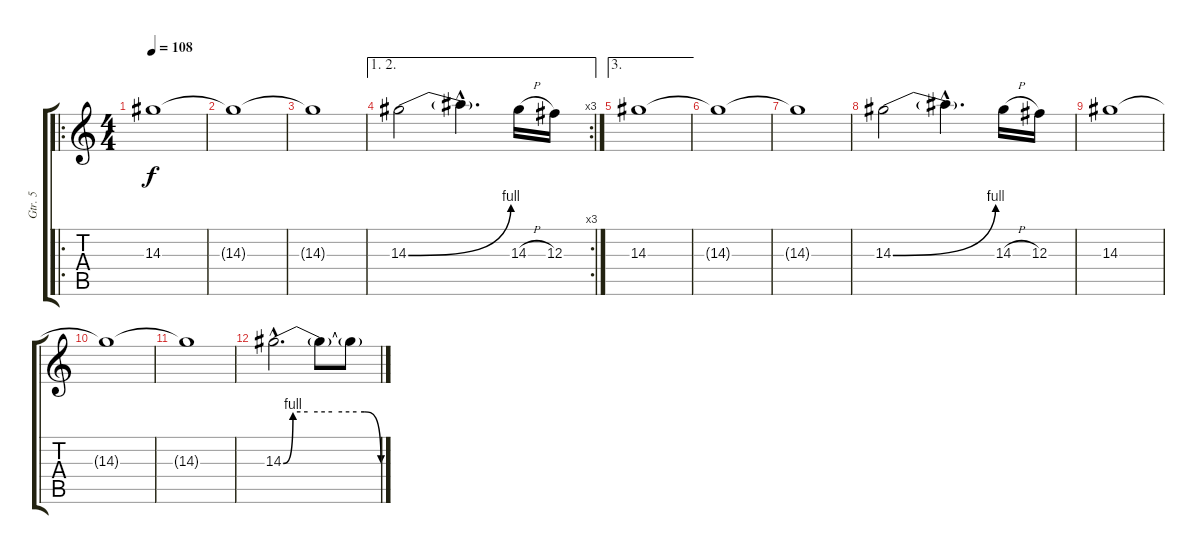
\track ("Gtr. 5" "Gtr. 5") {instrument overdrivenguitar}
\staff {score tabs}
\tuning (Eb4 Bb3 Gb3 Db3 Ab2 Eb2) {hide}
\ro
\ts (4 4)
\tempo 108
\clef g2
\ks c
14.3.1{dy f} |
14.3{t}.1 |
14.3{t}.1 |
\ae (1 2)
\rc 3
14.3{be (bend 0 0 60 4)}.2 14.3{hac t}.4{d} 14.3{h}.16 12.3.16 |
\ae 3
14.3.1 |
14.3{t}.1 |
14.3{t}.1 |
14.3{be (bend 0 0 60 4)}.2 14.3{hac t}.4{d} 14.3{h}.16 12.3.16 |
14.3.1 |
14.3{t}.1 |
14.3{t}.1 |
14.3{be (custom 0 0 6 4 15 4 30 4 45 4 50 4 60 0) hac}.2{d} 14.3{t}.8 14.3{t}.8
